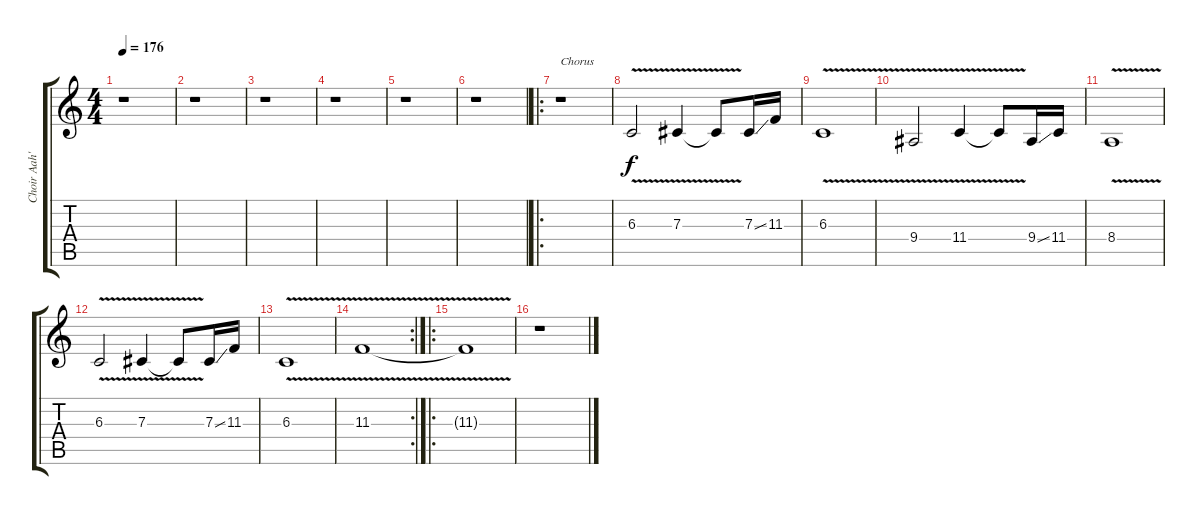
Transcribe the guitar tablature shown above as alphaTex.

\track ("Choir Aah's" "Choir Aah'") {instrument pad4choir}
\staff {score tabs}
\tuning (Eb4 Bb3 Gb3 Db3 Ab2 Eb2) {hide}
\ts (4 4)
\tempo 176
\clef g2
\ks c
r.1{dy f} |
r.1 |
r.1 |
r.1 |
r.1 |
r.1 |
\ro
r.1{txt "Chorus"} |
6.3{v}.2{balance 0 instrument pad4choir} 7.3{v}.4 7.3{t}.8 7.3{ss}.16 11.3.16 |
6.3{v}.1{balance 8} |
9.4{v}.2{balance 16} 11.4{v}.4 11.4{t}.8 9.4{ss}.16 11.4.16 |
8.4{v}.1 |
6.3{v}.2 7.3{v}.4 7.3{t}.8 7.3{ss}.16 11.3.16 |
6.3{v}.1 |
\rc 2
11.3{v}.1 |
\ro
11.3{t}.1 |
r.1
